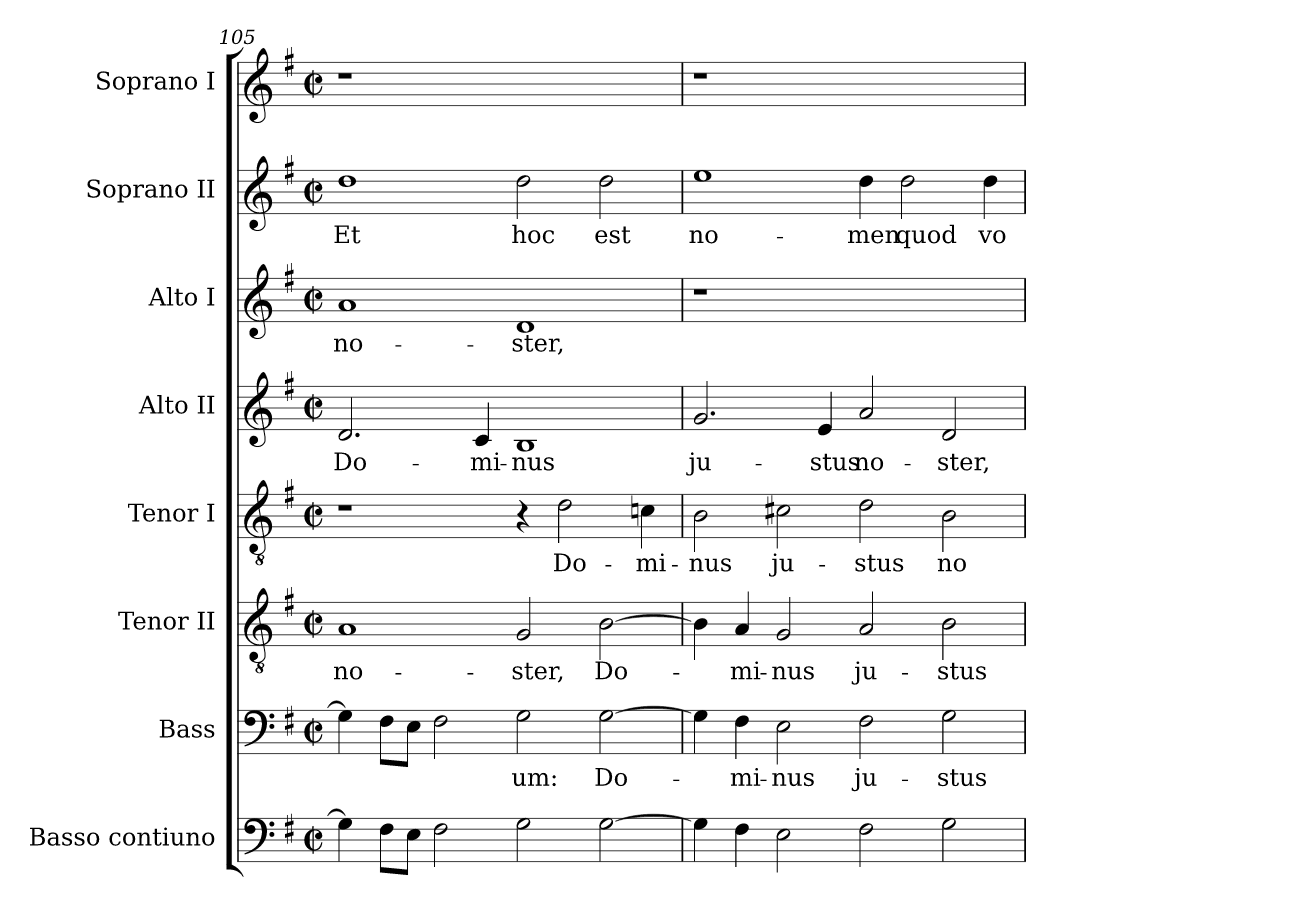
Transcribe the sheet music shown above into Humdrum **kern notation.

**kern	**kern	**text	**kern	**text	**kern	**text	**kern	**text	**kern	**text	**kern	**text	**kern
*part8	*part7	*part7	*part6	*part6	*part5	*part5	*part4	*part4	*part3	*part3	*part2	*part2	*part1
*staff8	*staff7	*staff7	*staff6	*staff6	*staff5	*staff5	*staff4	*staff4	*staff3	*staff3	*staff2	*staff2	*staff1
*I"Basso contiuno	*I"Bass	*	*I"Tenor II	*	*I"Tenor I	*	*I"Alto II	*	*I"Alto I	*	*I"Soprano II	*	*I"Soprano I
*	*I'B	*	*	*	*I'T	*	*	*	*I'A	*	*	*	*
!!LO:PB:g=z
*clefF4	*clefF4	*	*clefGv2	*	*clefGv2	*	*clefG2	*	*clefG2	*	*clefG2	*	*clefG2
*k[f#]	*k[f#]	*	*k[f#]	*	*k[f#]	*	*k[f#]	*	*k[f#]	*	*k[f#]	*	*k[f#]
*G:	*G:	*	*G:	*	*G:	*	*G:	*	*G:	*	*G:	*	*G:
*M2/2	*M2/2	*	*M2/2	*	*M2/2	*	*M2/2	*	*M2/2	*	*M2/2	*	*M2/2
*met(c|)	*met(c|)	*	*met(c|)	*	*met(c|)	*	*met(c|)	*	*met(c|)	*	*met(c|)	*	*met(c|)
=105	=105	=105	=105	=105	=105	=105	=105	=105	=105	=105	=105	=105	=105
!	!	!	!	!LO:LY:b:color=#000000	!	!	!	!	!	!	!	!	!
!	!	!	!	!	!	!	!	!LO:LY:b:color=#000000	!	!	!	!	!
!	!	!	!	!	!	!	!	!	!	!LO:LY:b:color=#000000	!	!	!
!	!	!	!	!	!	!	!	!	!	!	!	!LO:LY:b:color=#000000	!LO:N:vis=1
4Gi\]	4Gi\]	.	1Ai	no-	1r	.	2.di/	Do-	1ai	no-	1ddi	Et	1r
8F#i\L	8F#i\L	.	.	.	.	.	.	.	.	.	.	.	.
8Ei\J	8Ei\J	.	.	.	.	.	.	.	.	.	.	.	.
2F#i\	2F#i\	.	.	.	.	.	.	.	.	.	.	.	.
!	!	!	!	!	!	!	!	!LO:LY:b:color=#000000	!	!	!	!	!
.	.	.	.	.	.	.	4ci/	-mi-	.	.	.	.	.
!	!	!LO:LY:b:color=#000000	!	!	!	!	!	!	!	!	!	!	!
!	!	!	!	!LO:LY:b:color=#000000	!	!	!	!	!	!	!	!	!
!	!	!	!	!	!	!	!	!LO:LY:b:color=#000000	!	!	!	!	!
!	!	!	!	!	!	!	!	!	!	!LO:LY:b:color=#000000	!	!	!
!	!	!	!	!	!	!	!	!	!	!	!	!LO:LY:b:color=#000000	!
2Gi\	2Gi\	-um:	2Gi/	-ster,	4r	.	1Bi	-nus	1di	-ster,	2ddi\	hoc	1ryy
!	!	!	!	!	!	!LO:LY:b:color=#000000	!	!	!	!	!	!	!
.	.	.	.	.	2di\	Do-	.	.	.	.	.	.	.
!	!	!LO:LY:b:color=#000000	!	!	!	!	!	!	!	!	!	!	!
!	!	!	!	!LO:LY:b:color=#000000	!	!	!	!	!	!	!	!	!
!	!	!	!	!	!	!	!	!	!	!	!	!LO:LY:b:color=#000000	!
[>2Gi\	[>2Gi\	Do-	[>2Bi\	Do-	.	.	.	.	.	.	2ddi\	est	.
!	!	!	!	!	!	!LO:LY:b:color=#000000	!	!	!	!	!	!	!
.	.	.	.	.	4cni\	-mi-	.	.	.	.	.	.	.
=106	=106	=106	=106	=106	=106	=106	=106	=106	=106	=106	=106	=106	=106
!	!	!	!	!	!	!LO:LY:b:color=#000000	!	!	!	!	!	!	!
!	!	!	!	!	!	!	!	!LO:LY:b:color=#000000	!LO:N:vis=1	!	!	!	!
!	!	!	!	!	!	!	!	!	!	!	!	!LO:LY:b:color=#000000	!LO:N:vis=1
4Gi\]	4Gi\]	.	4Bi\]	.	2Bi\	-nus	2.gi/	ju-	1r	.	1eei	no-	1r
!	!	!LO:LY:b:color=#000000	!	!	!	!	!	!	!	!	!	!	!
!	!	!	!	!LO:LY:b:color=#000000	!	!	!	!	!	!	!	!	!
4F#i\	4F#i\	-mi-	4Ai/	-mi-	.	.	.	.	.	.	.	.	.
!	!	!LO:LY:b:color=#000000	!	!	!	!	!	!	!	!	!	!	!
!	!	!	!	!LO:LY:b:color=#000000	!	!	!	!	!	!	!	!	!
!	!	!	!	!	!	!LO:LY:b:color=#000000	!	!	!	!	!	!	!
2Ei\	2Ei\	-nus	2Gi/	-nus	2c#Xi\	ju-	.	.	.	.	.	.	.
!	!	!	!	!	!	!	!	!LO:LY:b:color=#000000	!	!	!	!	!
.	.	.	.	.	.	.	4ei/	-stus	.	.	.	.	.
!	!	!LO:LY:b:color=#000000	!	!	!	!	!	!	!	!	!	!	!
!	!	!	!	!LO:LY:b:color=#000000	!	!	!	!	!	!	!	!	!
!	!	!	!	!	!	!LO:LY:b:color=#000000	!	!	!	!	!	!	!
!	!	!	!	!	!	!	!	!LO:LY:b:color=#000000	!	!	!	!	!
!	!	!	!	!	!	!	!	!	!	!	!	!LO:LY:b:color=#000000	!
2F#i\	2F#i\	ju-	2Ai/	ju-	2di\	-stus	2ai/	no-	1ryy	.	4ddi\	-men	1ryy
!	!	!	!	!	!	!	!	!	!	!	!	!LO:LY:b:color=#000000	!
.	.	.	.	.	.	.	.	.	.	.	2ddi\	quod	.
!	!	!LO:LY:b:color=#000000	!	!	!	!	!	!	!	!	!	!	!
!	!	!	!	!LO:LY:b:color=#000000	!	!	!	!	!	!	!	!	!
!	!	!	!	!	!	!LO:LY:b:color=#000000	!	!	!	!	!	!	!
!	!	!	!	!	!	!	!	!LO:LY:b:color=#000000	!	!	!	!	!
2Gi\	2Gi\	-stus	2Bi\	-stus	2Bi\	no-	2di/	-ster,	.	.	.	.	.
!	!	!	!	!	!	!	!	!	!	!	!	!LO:LY:b:color=#000000	!
.	.	.	.	.	.	.	.	.	.	.	4ddi\	vo-	.
=	=	=	=	=	=	=	=	=	=	=	=	=	=
*-	*-	*-	*-	*-	*-	*-	*-	*-	*-	*-	*-	*-	*-
